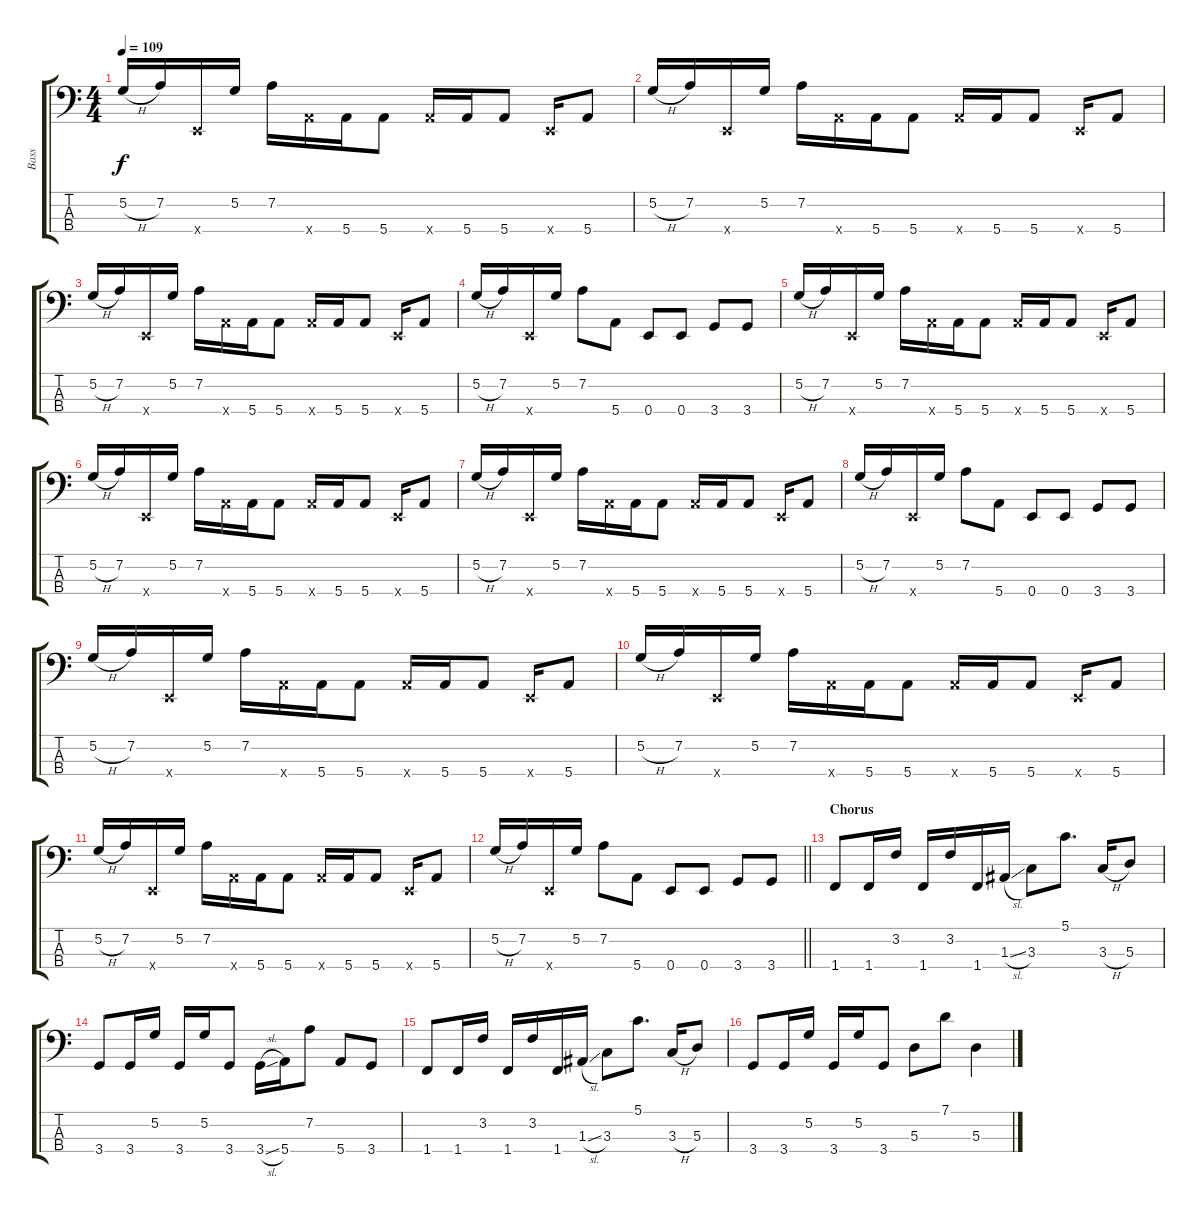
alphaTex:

\track ("Bass" "Bass") {instrument slapbass1}
\staff {score tabs}
\tuning (G2 D2 A1 E1) {hide}
\ts (4 4)
\tempo 109
\clef f4
\ks c
5.2{h}.16{dy f} 7.2.16 0.4{x}.16 5.2.16 7.2.16 5.4{x}.16 5.4.16 5.4.8 5.4{x}.16 5.4.16 5.4.8 0.4{x}.16 5.4.8 |
5.2{h}.16 7.2.16 0.4{x}.16 5.2.16 7.2.16 5.4{x}.16 5.4.16 5.4.8 5.4{x}.16 5.4.16 5.4.8 0.4{x}.16 5.4.8 |
5.2{h}.16 7.2.16 0.4{x}.16 5.2.16 7.2.16 5.4{x}.16 5.4.16 5.4.8 5.4{x}.16 5.4.16 5.4.8 0.4{x}.16 5.4.8 |
5.2{h}.16 7.2.16 0.4{x}.16 5.2.16 7.2.8 5.4.8 0.4.8 0.4.8 3.4.8 3.4.8 |
5.2{h}.16 7.2.16 0.4{x}.16 5.2.16 7.2.16 5.4{x}.16 5.4.16 5.4.8 5.4{x}.16 5.4.16 5.4.8 0.4{x}.16 5.4.8 |
5.2{h}.16 7.2.16 0.4{x}.16 5.2.16 7.2.16 5.4{x}.16 5.4.16 5.4.8 5.4{x}.16 5.4.16 5.4.8 0.4{x}.16 5.4.8 |
5.2{h}.16 7.2.16 0.4{x}.16 5.2.16 7.2.16 5.4{x}.16 5.4.16 5.4.8 5.4{x}.16 5.4.16 5.4.8 0.4{x}.16 5.4.8 |
5.2{h}.16 7.2.16 0.4{x}.16 5.2.16 7.2.8 5.4.8 0.4.8 0.4.8 3.4.8 3.4.8 |
5.2{h}.16 7.2.16 0.4{x}.16 5.2.16 7.2.16 5.4{x}.16 5.4.16 5.4.8 5.4{x}.16 5.4.16 5.4.8 0.4{x}.16 5.4.8 |
5.2{h}.16 7.2.16 0.4{x}.16 5.2.16 7.2.16 5.4{x}.16 5.4.16 5.4.8 5.4{x}.16 5.4.16 5.4.8 0.4{x}.16 5.4.8 |
5.2{h}.16 7.2.16 0.4{x}.16 5.2.16 7.2.16 5.4{x}.16 5.4.16 5.4.8 5.4{x}.16 5.4.16 5.4.8 0.4{x}.16 5.4.8 |
\barLineRight lightlight
5.2{h}.16 7.2.16 0.4{x}.16 5.2.16 7.2.8 5.4.8 0.4.8 0.4.8 3.4.8 3.4.8 |
\section ("" "Chorus")
1.4.8 1.4.16 3.2.16 1.4.16 3.2.16 1.4.16 1.3{sl}.16 3.3.8 5.1.8{d} 3.3{h}.16 5.3.8 |
3.4.8 3.4.16 5.2.16 3.4.16 5.2.16 3.4.8 3.4{sl}.16 5.4.16 7.2.8 5.4.8 3.4.8 |
1.4.8 1.4.16 3.2.16 1.4.16 3.2.16 1.4.16 1.3{sl}.16 3.3.8 5.1.8{d} 3.3{h}.16 5.3.8 |
3.4.8 3.4.16 5.2.16 3.4.16 5.2.16 3.4.8 5.3.8 7.1.8 5.3.4
